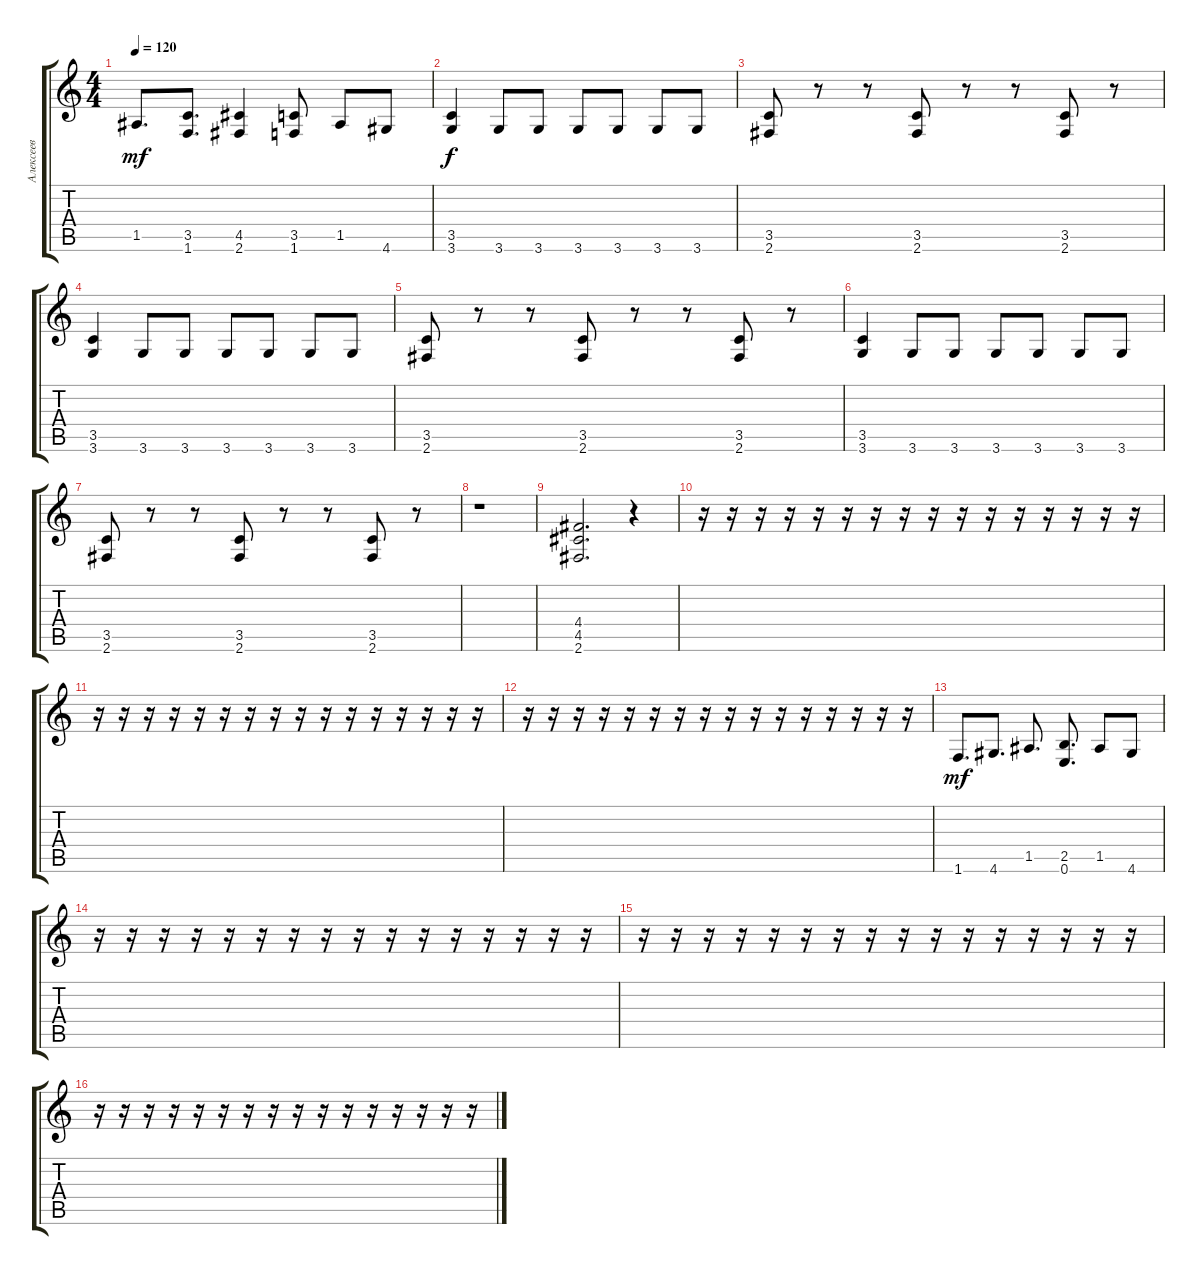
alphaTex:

\track ("Алексеев" "Алексеев") {instrument overdrivenguitar}
\staff {score tabs}
\tuning (E4 B3 G3 D3 A2 E2) {hide}
\ts (4 4)
\tempo 120
\clef g2
\ks c
1.5.8{d dy mf} (3.5 1.6).8{d} (4.5 2.6).4 (3.5 1.6).8 1.5.8 4.6.8 |
(3.5 3.6).4{dy f} 3.6.8 3.6.8 3.6.8 3.6.8 3.6.8 3.6.8 |
(3.5 2.6).8 r.8 r.8 (3.5 2.6).8 r.8 r.8 (3.5 2.6).8 r.8 |
(3.5 3.6).4 3.6.8 3.6.8 3.6.8 3.6.8 3.6.8 3.6.8 |
(3.5 2.6).8 r.8 r.8 (3.5 2.6).8 r.8 r.8 (3.5 2.6).8 r.8 |
(3.5 3.6).4 3.6.8 3.6.8 3.6.8 3.6.8 3.6.8 3.6.8 |
(3.5 2.6).8 r.8 r.8 (3.5 2.6).8 r.8 r.8 (3.5 2.6).8 r.8 |
r.1 |
(4.4 4.5 2.6).2{d} r.4 |
r.16 r.16 r.16 r.16 r.16 r.16 r.16 r.16 r.16 r.16 r.16 r.16 r.16 r.16 r.16 r.16 |
r.16 r.16 r.16 r.16 r.16 r.16 r.16 r.16 r.16 r.16 r.16 r.16 r.16 r.16 r.16 r.16 |
r.16 r.16 r.16 r.16 r.16 r.16 r.16 r.16 r.16 r.16 r.16 r.16 r.16 r.16 r.16 r.16 |
1.6.8{d dy mf} 4.6.8{d} 1.5.8{d} (2.5 0.6).8{d} 1.5.8 4.6.8 |
r.16 r.16 r.16 r.16 r.16 r.16 r.16 r.16 r.16 r.16 r.16 r.16 r.16 r.16 r.16 r.16 |
r.16 r.16 r.16 r.16 r.16 r.16 r.16 r.16 r.16 r.16 r.16 r.16 r.16 r.16 r.16 r.16 |
r.16 r.16 r.16 r.16 r.16 r.16 r.16 r.16 r.16 r.16 r.16 r.16 r.16 r.16 r.16 r.16
